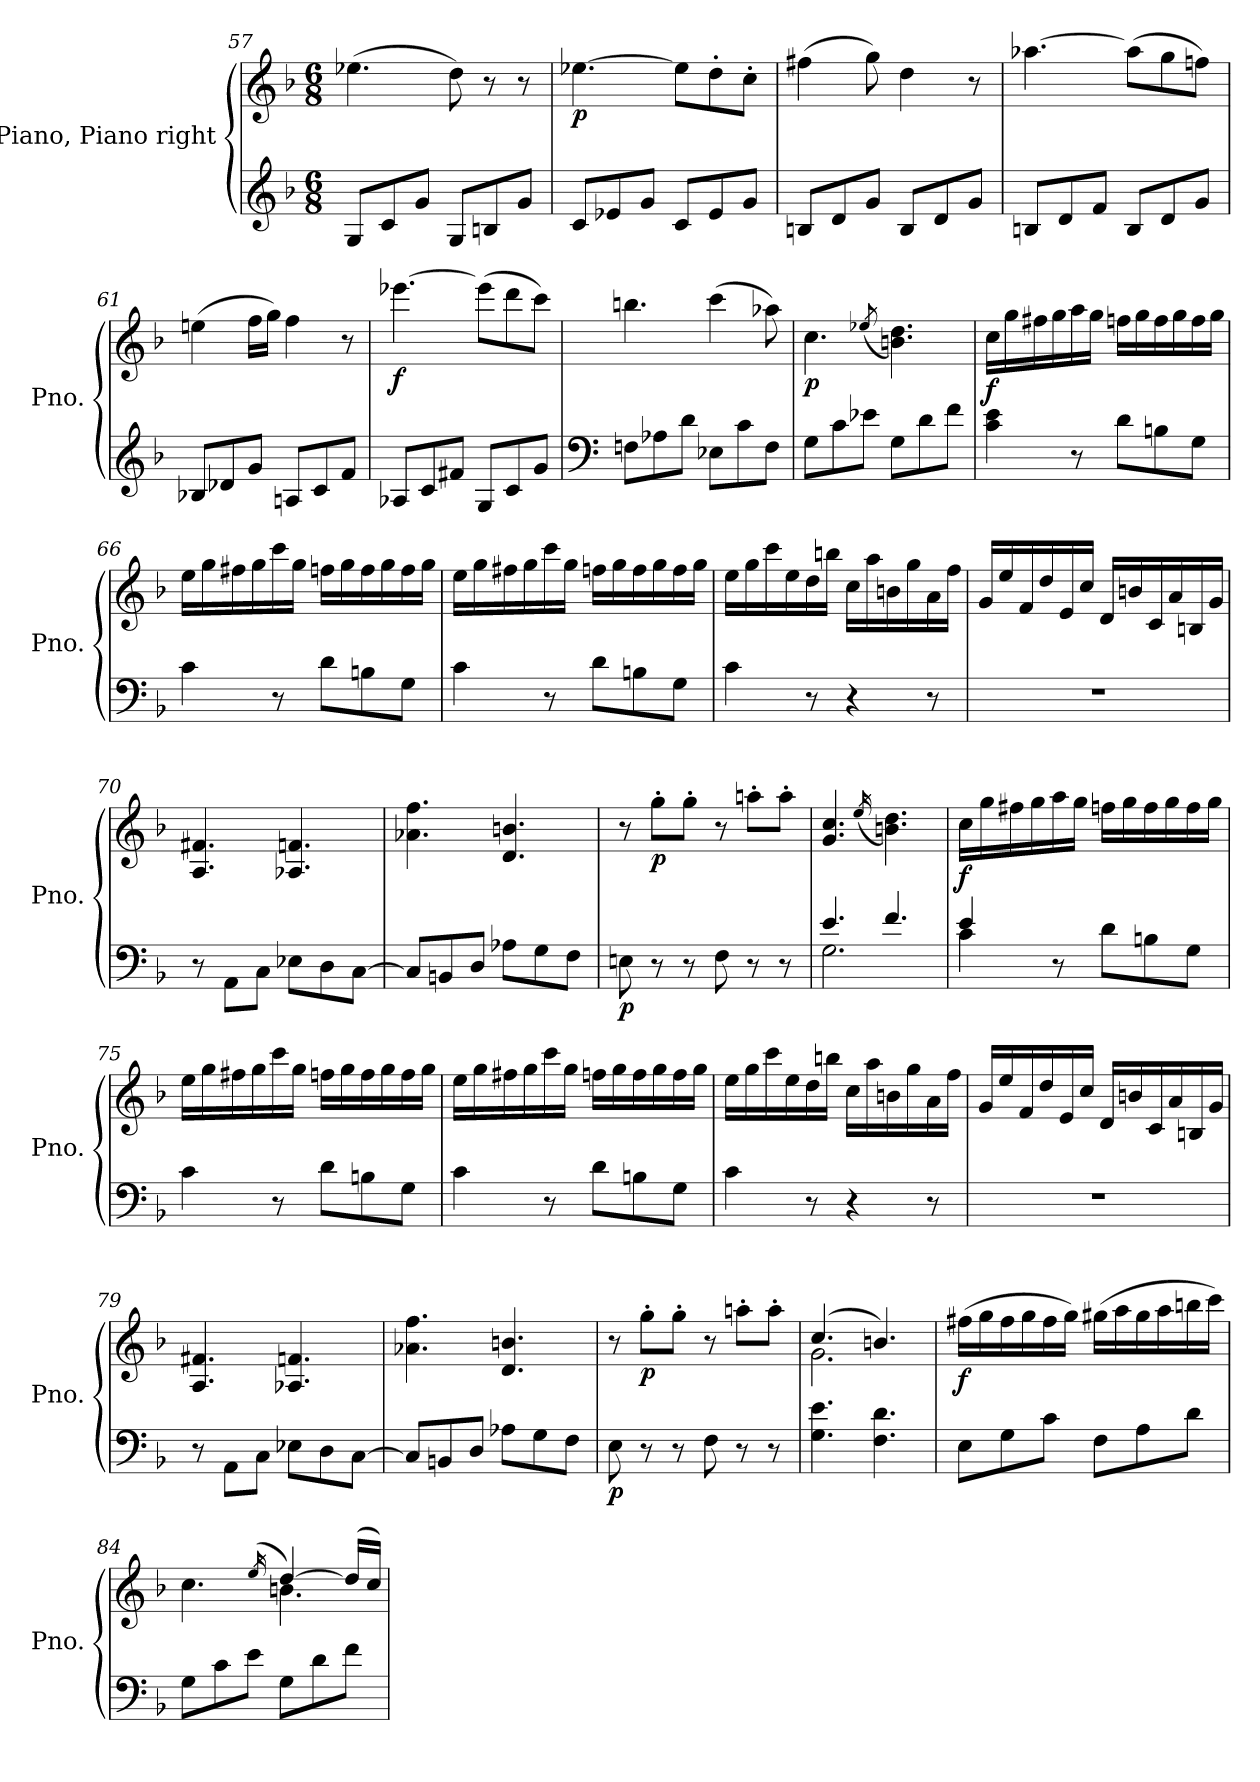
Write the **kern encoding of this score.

**kern	**kern	**dynam
*part1	*part1	*part1
*staff2	*staff1	*staff1/2
*I"Piano, Piano right	*	*
*I'Pno.	*	*
*clefG2	*clefG2	*
*k[b-]	*k[b-]	*
*M6/8	*M6/8	*
=57	=57	=57
8G/L	(>4.ee-X\	.
8c/	.	.
8g/J	.	.
8G/L	8dd\)	.
8Bn/	8r	.
8g/J	8r	.
=58	=58	=58
!	!	!LO:DY:b
8c/L	[4.ee-X\	p
8e-X/	.	.
8g/J	.	.
8c/L	8ee-\L]	.
8e-/	8dd'\	.
8g/J	8cc'\J	.
=59	=59	=59
8Bn/L	(>4ff#X\	.
8d/	.	.
8g/J	8gg\)	.
8B/L	4dd\	.
8d/	.	.
8g/J	8r	.
=60	=60	=60
8Bn/L	[4.aa-X\	.
8d/	.	.
8f/J	.	.
8B/L	(>8aa-\L]	.
8d/	8gg\	.
8g/J	8ffn\J)	.
=61	=61	=61
8B-X/L	(>4een\	.
8d-X/	.	.
8g/J	16ff\LL	.
.	16gg\JJ)	.
8An/L	4ff\	.
8c/	.	.
8f/J	8r	.
=62	=62	=62
!	!	!LO:DY:b
8A-X/L	[4.eee-X\	f
8c/	.	.
8f#X/J	.	.
8G/L	(>8eee-\L]	.
8c/	8ddd\	.
8g/J	8ccc\J)	.
=63	=63	=63
*clefF4	*	*
8Fn\L	4.bbn\	.
8A-X\	.	.
8d\J	.	.
8E-X\L	(>4ccc\	.
8c\	.	.
8F\J	8aa-X\)	.
=64	=64	=64
!	!	!LO:DY:b
8G\L	4.cc\	p
8c\	.	.
8e-X\J	.	.
.	(>8qee-X/	.
8G\L	4.bn\ 4.dd\)	.
8d\	.	.
8f\J	.	.
=65	=65	=65
!	!	!LO:DY:b
4c\ 4e\	16cc\LL	f
.	16gg\	.
.	16ff#X\	.
.	16gg\	.
8r	16aa\	.
.	16gg\JJ	.
8d\L	16ffn\LL	.
.	16gg\	.
8Bn\	16ff\	.
.	16gg\	.
8G\J	16ff\	.
.	16gg\JJ	.
=66	=66	=66
4c\	16ee\LL	.
.	16gg\	.
.	16ff#X\	.
.	16gg\	.
8r	16ccc\	.
.	16gg\JJ	.
8d\L	16ffn\LL	.
.	16gg\	.
8Bn\	16ff\	.
.	16gg\	.
8G\J	16ff\	.
.	16gg\JJ	.
=67	=67	=67
4c\	16ee\LL	.
.	16gg\	.
.	16ff#X\	.
.	16gg\	.
8r	16ccc\	.
.	16gg\JJ	.
8d\L	16ffn\LL	.
.	16gg\	.
8Bn\	16ff\	.
.	16gg\	.
8G\J	16ff\	.
.	16gg\JJ	.
=68	=68	=68
4c\	16ee\LL	.
.	16gg\	.
.	16ccc\	.
.	16ee\	.
8r	16dd\	.
.	16bbn\JJ	.
4r	16cc\LL	.
.	16aa\	.
.	16bn\	.
.	16gg\	.
8r	16a\	.
.	16ff\JJ	.
=69	=69	=69
2.r	16g/LL	.
.	16ee/	.
.	16f/	.
.	16dd/	.
.	16e/	.
.	16cc/JJ	.
.	16d/LL	.
.	16bn/	.
.	16c/	.
.	16a/	.
.	16Bn/	.
.	16g/JJ	.
=70	=70	=70
8r	4.A/ 4.f#X/	.
8AA\L	.	.
8C\J	.	.
8E-X\L	4.A-X/ 4.fn/	.
8D\	.	.
[8C\J	.	.
=71	=71	=71
8C/L]	4.a-X\ 4.ff\	.
8BBn/	.	.
8D/J	.	.
8A-X\L	4.d/ 4.bn/	.
8G\	.	.
8F\J	.	.
=72	=72	=72
!	!	!LO:DY:b=2
8En\	8r	p
!	!	!LO:DY:b
8r	8gg'\L	p
8r	8gg'\J	.
8F\	8r	.
8r	8aan'\L	.
8r	8aa'\J	.
=73	=73	=73
*^	*	*
4.e/	2.G\	4.g/ 4.cc/	.
.	.	(>16qee/	.
4.f/	.	4.bn\ 4.dd\)	.
=74	=74	=74	=74
!	!	!	!LO:DY:b
4e/	4c\	16cc\LL	f
.	.	16gg\	.
.	.	16ff#X\	.
.	.	16gg\	.
8r	2ryy	16aa\	.
.	.	16gg\JJ	.
8d\L	.	16ffn\LL	.
.	.	16gg\	.
8Bn\	.	16ff\	.
.	.	16gg\	.
8G\J	.	16ff\	.
.	.	16gg\JJ	.
*v	*v	*	*
=75	=75	=75
4c\	16ee\LL	.
.	16gg\	.
.	16ff#X\	.
.	16gg\	.
8r	16ccc\	.
.	16gg\JJ	.
8d\L	16ffn\LL	.
.	16gg\	.
8Bn\	16ff\	.
.	16gg\	.
8G\J	16ff\	.
.	16gg\JJ	.
=76	=76	=76
4c\	16ee\LL	.
.	16gg\	.
.	16ff#X\	.
.	16gg\	.
8r	16ccc\	.
.	16gg\JJ	.
8d\L	16ffn\LL	.
.	16gg\	.
8Bn\	16ff\	.
.	16gg\	.
8G\J	16ff\	.
.	16gg\JJ	.
=77	=77	=77
4c\	16ee\LL	.
.	16gg\	.
.	16ccc\	.
.	16ee\	.
8r	16dd\	.
.	16bbn\JJ	.
4r	16cc\LL	.
.	16aa\	.
.	16bn\	.
.	16gg\	.
8r	16a\	.
.	16ff\JJ	.
=78	=78	=78
2.r	16g/LL	.
.	16ee/	.
.	16f/	.
.	16dd/	.
.	16e/	.
.	16cc/JJ	.
.	16d/LL	.
.	16bn/	.
.	16c/	.
.	16a/	.
.	16Bn/	.
.	16g/JJ	.
=79	=79	=79
8r	4.A/ 4.f#X/	.
8AA\L	.	.
8C\J	.	.
8E-X\L	4.A-X/ 4.fn/	.
8D\	.	.
[8C\J	.	.
=80	=80	=80
8C/L]	4.a-X\ 4.ff\	.
8BBn/	.	.
8D/J	.	.
8A-X\L	4.d/ 4.bn/	.
8G\	.	.
8F\J	.	.
=81	=81	=81
!	!	!LO:DY:b=2
8E\	8r	p
!	!	!LO:DY:b
8r	8gg'\L	p
8r	8gg'\J	.
8F\	8r	.
8r	8aan'\L	.
8r	8aa'\J	.
=82	=82	=82
*	*^	*
4.G\ 4.e\	(>4.cc/	2.g\	.
4.F\ 4.d\	4.bn/)	.	.
*	*v	*v	*
=83	=83	=83
!	!	!LO:DY:b
8E\L	(>16ff#X\LL	f
.	16gg\	.
8G\	16ff#\	.
.	16gg\	.
8c\J	16ff#\	.
.	16gg\JJ)	.
8F\L	(>16gg#X\LL	.
.	16aa\	.
8A\	16gg#\	.
.	16aa\	.
8d\J	16bbn\	.
.	16ccc\JJ)	.
=84	=84	=84
*	*^	*
8G\L	4.cc\	4.ryy	.
8c\	.	.	.
8e\J	.	.	.
.	(>16qee/	.	.
8G\L	[4dd/)	4.bn\	.
8d\	.	.	.
8f\J	(>16dd/LL]	.	.
.	16cc/JJ)	.	.
*	*v	*v	*
=	=	=
*-	*-	*-
